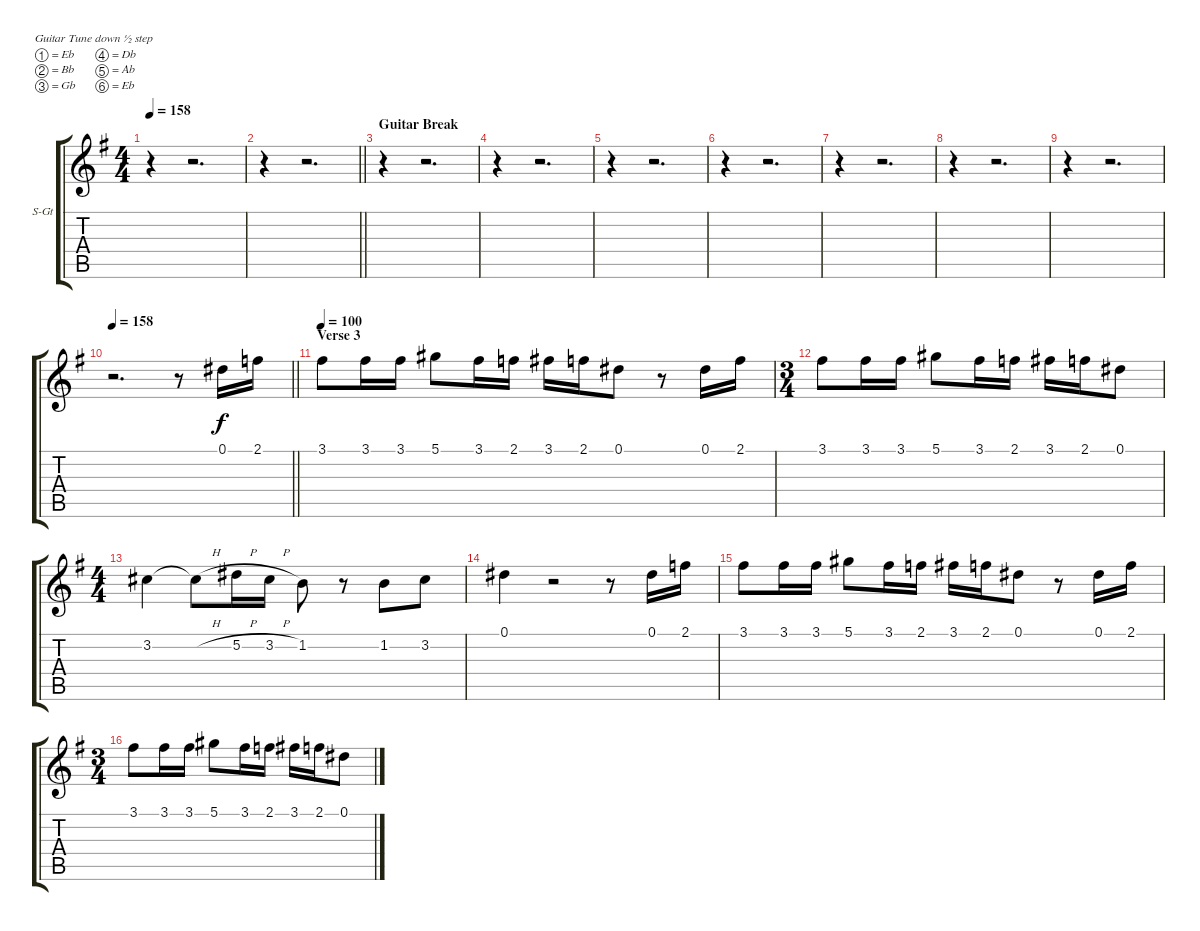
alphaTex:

\bracketExtendMode groupsimilarinstruments
\firstSystemTrackNameOrientation horizontal
\otherSystemsTrackNameOrientation horizontal
\track ("Вокал" "S-Gt") {mute instrument trumpet}
\staff {score tabs}
\tuning (Eb4 Bb3 Gb3 Db3 Ab2 Eb2)
\displaytranspose 12
\ts (4 4)
\tempo 158
\clef g2
\ks eminor
r.4{dy f} r.2{d} |
\barLineRight lightlight
r.4 r.2{d} |
\section ("" "Guitar Break")
r.4 r.2{d} |
r.4 r.2{d} |
r.4 r.2{d} |
r.4 r.2{d} |
r.4 r.2{d} |
r.4 r.2{d} |
r.4 r.2{d} |
\tempo 158
\barLineRight lightlight
r.2{d} r.8 0.1.16 2.1.16 |
\section ("" "Verse 3")
\tempo 100
3.1.8 3.1.16 3.1.16 5.1.8 3.1.16 2.1.16 3.1.16 2.1.16 0.1.8 r.8 0.1.16 2.1.16 |
\ts (3 4)
\beaming (8 2 2 2)
3.1.8 3.1.16 3.1.16 5.1.8 3.1.16 2.1.16 3.1.16 2.1.16 0.1.8 |
\ts (4 4)
\beaming (8 2 2 2 2)
3.2.4 3.2{h t}.8 5.2{h}.16 3.2{h}.16 1.2.8 r.8 1.2.8 3.2.8 |
0.1.4 r.2 r.8 0.1.16 2.1.16 |
3.1.8 3.1.16 3.1.16 5.1.8 3.1.16 2.1.16 3.1.16 2.1.16 0.1.8 r.8 0.1.16 2.1.16 |
\ts (3 4)
\beaming (8 2 2 2 2)
3.1.8 3.1.16 3.1.16 5.1.8 3.1.16 2.1.16 3.1.16 2.1.16 0.1.8
